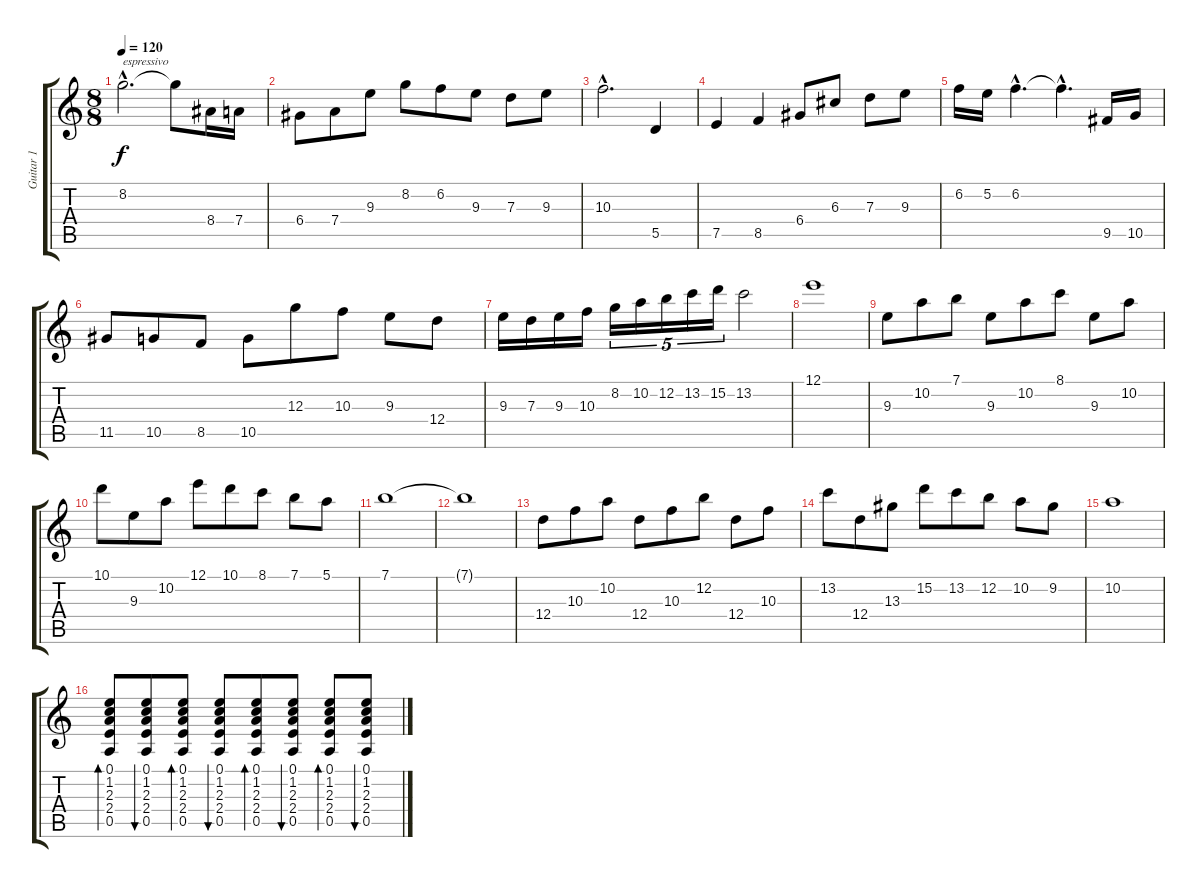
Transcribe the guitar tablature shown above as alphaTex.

\track ("Guitar 1" "Guitar 1") {instrument electricguitarjazz}
\staff {score tabs}
\tuning (E4 B3 G3 D3 A2 E2) {hide}
\ts (8 8)
\tempo 120
\clef g2
\ks c
8.2{hac}.2{d txt "espressivo" dy f} 8.2{t}.8 8.4.16 7.4.16 |
6.4.8 7.4.8 9.3.8 8.2.8 6.2.8 9.3.8 7.3.8 9.3.8 |
10.3{hac}.2{d} 5.5.4 |
7.5.4 8.5.4 6.4.8 6.3.8 7.3.8 9.3.8 |
6.2.16 5.2.16 6.2{hac}.4{d} 6.2{hac t}.4{d} 9.5.16 10.5.16 |
11.5.8 10.5.8 8.5.8 10.5.8 12.3.8 10.3.8 9.3.8 12.4.8 |
9.3.16 7.3.16 9.3.16 10.3.16 8.2.16{tu (5 4)} 10.2.16{tu (5 4)} 12.2.16{tu (5 4)} 13.2.16{tu (5 4)} 15.2.16{tu (5 4)} 13.2.2 |
12.1.1 |
9.3.8 10.2.8 7.1.8 9.3.8 10.2.8 8.1.8 9.3.8 10.2.8 |
10.1.8 9.3.8 10.2.8 12.1.8 10.1.8 8.1.8 7.1.8 5.1.8 |
7.1.1 |
7.1{t}.1 |
12.4.8 10.3.8 10.2.8 12.4.8 10.3.8 12.2.8 12.4.8 10.3.8 |
13.2.8 12.4.8 13.3.8 15.2.8 13.2.8 12.2.8 10.2.8 9.2.8 |
10.2.1 |
(0.1 1.2 2.3 2.4 0.5).8{bd 60} (0.1 1.2 2.3 2.4 0.5).8{bu 60} (0.1 1.2 2.3 2.4 0.5).8{bd 60} (0.1 1.2 2.3 2.4 0.5).8{bu 60} (0.1 1.2 2.3 2.4 0.5).8{bd 60} (0.1 1.2 2.3 2.4 0.5).8{bu 60} (0.1 1.2 2.3 2.4 0.5).8{bd 60} (0.1 1.2 2.3 2.4 0.5).8{bu 60}
